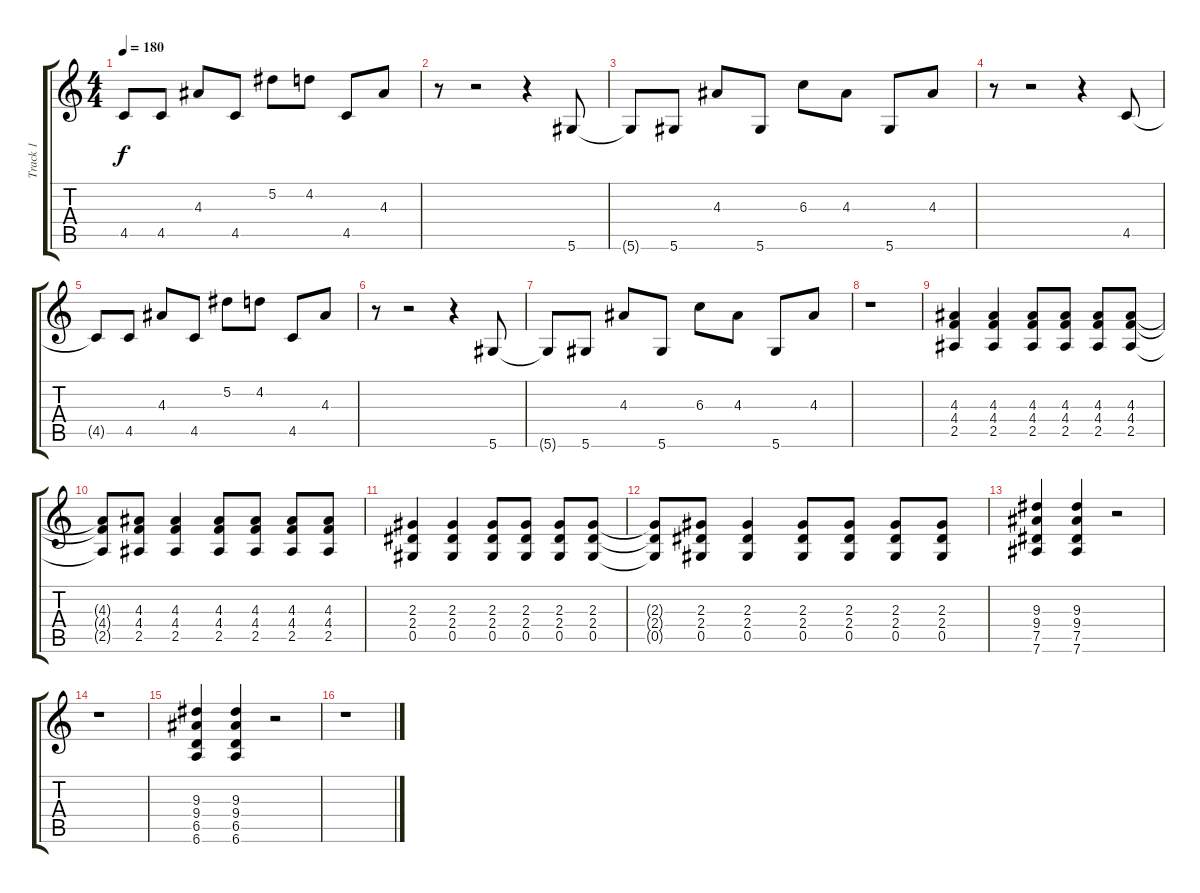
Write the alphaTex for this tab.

\track ("Track 1" "Track 1") {instrument distortionguitar}
\staff {score tabs}
\tuning (Eb4 Bb3 Gb3 Db3 Ab2 Eb2) {hide}
\ts (4 4)
\tempo 180
\clef g2
\ks c
4.5.8{dy f} 4.5.8 4.3.8 4.5.8 5.2.8 4.2.8 4.5.8 4.3.8 |
r.8 r.2 r.4 5.6.8 |
5.6{t}.8 5.6.8 4.3.8 5.6.8 6.3.8 4.3.8 5.6.8 4.3.8 |
r.8 r.2 r.4 4.5.8 |
4.5{t}.8 4.5.8 4.3.8 4.5.8 5.2.8 4.2.8 4.5.8 4.3.8 |
r.8 r.2 r.4 5.6.8 |
5.6{t}.8 5.6.8 4.3.8 5.6.8 6.3.8 4.3.8 5.6.8 4.3.8 |
r.1 |
(4.3 4.4 2.5).4 (4.3 4.4 2.5).4 (4.3 4.4 2.5).8 (4.3 4.4 2.5).8 (4.3 4.4 2.5).8 (4.3 4.4 2.5).8 |
(4.3{t} 4.4{t} 2.5{t}).8 (4.3 4.4 2.5).8 (4.3 4.4 2.5).4 (4.3 4.4 2.5).8 (4.3 4.4 2.5).8 (4.3 4.4 2.5).8 (4.3 4.4 2.5).8 |
(2.3 2.4 0.5).4 (2.3 2.4 0.5).4 (2.3 2.4 0.5).8 (2.3 2.4 0.5).8 (2.3 2.4 0.5).8 (2.3 2.4 0.5).8 |
(2.3{t} 2.4{t} 0.5{t}).8 (2.3 2.4 0.5).8 (2.3 2.4 0.5).4 (2.3 2.4 0.5).8 (2.3 2.4 0.5).8 (2.3 2.4 0.5).8 (2.3 2.4 0.5).8 |
(9.3 9.4 7.5 7.6).4 (9.3 9.4 7.5 7.6).4 r.2 |
r.1 |
(9.3 9.4 6.5 6.6).4 (9.3 9.4 6.5 6.6).4 r.2 |
r.1
